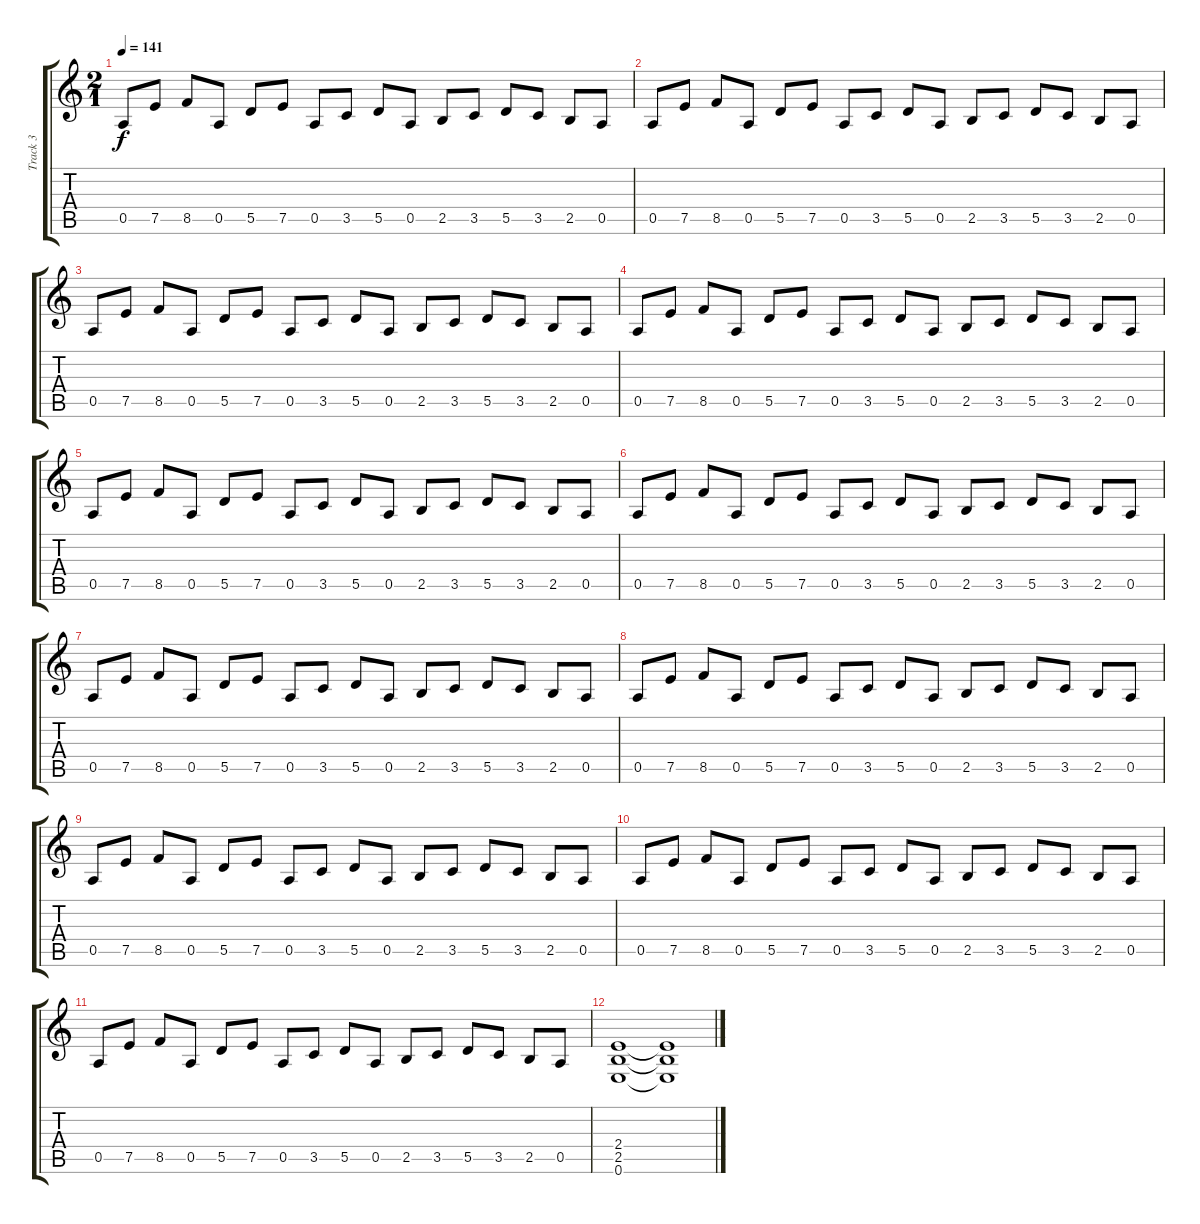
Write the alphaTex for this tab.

\track ("Track 3" "Track 3") {instrument distortionguitar}
\staff {score tabs}
\tuning (E4 B3 G3 D3 A2 E2) {hide}
\ts (2 1)
\tempo 141
\clef g2
\ks c
0.5.8{dy f} 7.5.8 8.5.8 0.5.8 5.5.8 7.5.8 0.5.8 3.5.8 5.5.8 0.5.8 2.5.8 3.5.8 5.5.8 3.5.8 2.5.8 0.5.8 |
0.5.8 7.5.8 8.5.8 0.5.8 5.5.8 7.5.8 0.5.8 3.5.8 5.5.8 0.5.8 2.5.8 3.5.8 5.5.8 3.5.8 2.5.8 0.5.8 |
0.5.8 7.5.8 8.5.8 0.5.8 5.5.8 7.5.8 0.5.8 3.5.8 5.5.8 0.5.8 2.5.8 3.5.8 5.5.8 3.5.8 2.5.8 0.5.8 |
0.5.8 7.5.8 8.5.8 0.5.8 5.5.8 7.5.8 0.5.8 3.5.8 5.5.8 0.5.8 2.5.8 3.5.8 5.5.8 3.5.8 2.5.8 0.5.8 |
0.5.8 7.5.8 8.5.8 0.5.8 5.5.8 7.5.8 0.5.8 3.5.8 5.5.8 0.5.8 2.5.8 3.5.8 5.5.8 3.5.8 2.5.8 0.5.8 |
0.5.8 7.5.8 8.5.8 0.5.8 5.5.8 7.5.8 0.5.8 3.5.8 5.5.8 0.5.8 2.5.8 3.5.8 5.5.8 3.5.8 2.5.8 0.5.8 |
0.5.8 7.5.8 8.5.8 0.5.8 5.5.8 7.5.8 0.5.8 3.5.8 5.5.8 0.5.8 2.5.8 3.5.8 5.5.8 3.5.8 2.5.8 0.5.8 |
0.5.8 7.5.8 8.5.8 0.5.8 5.5.8 7.5.8 0.5.8 3.5.8 5.5.8 0.5.8 2.5.8 3.5.8 5.5.8 3.5.8 2.5.8 0.5.8 |
0.5.8 7.5.8 8.5.8 0.5.8 5.5.8 7.5.8 0.5.8 3.5.8 5.5.8 0.5.8 2.5.8 3.5.8 5.5.8 3.5.8 2.5.8 0.5.8 |
0.5.8 7.5.8 8.5.8 0.5.8 5.5.8 7.5.8 0.5.8 3.5.8 5.5.8 0.5.8 2.5.8 3.5.8 5.5.8 3.5.8 2.5.8 0.5.8 |
0.5.8 7.5.8 8.5.8 0.5.8 5.5.8 7.5.8 0.5.8 3.5.8 5.5.8 0.5.8 2.5.8 3.5.8 5.5.8 3.5.8 2.5.8 0.5.8 |
(2.4 2.5 0.6).1 (2.4{t} 2.5{t} 0.6{t}).1
